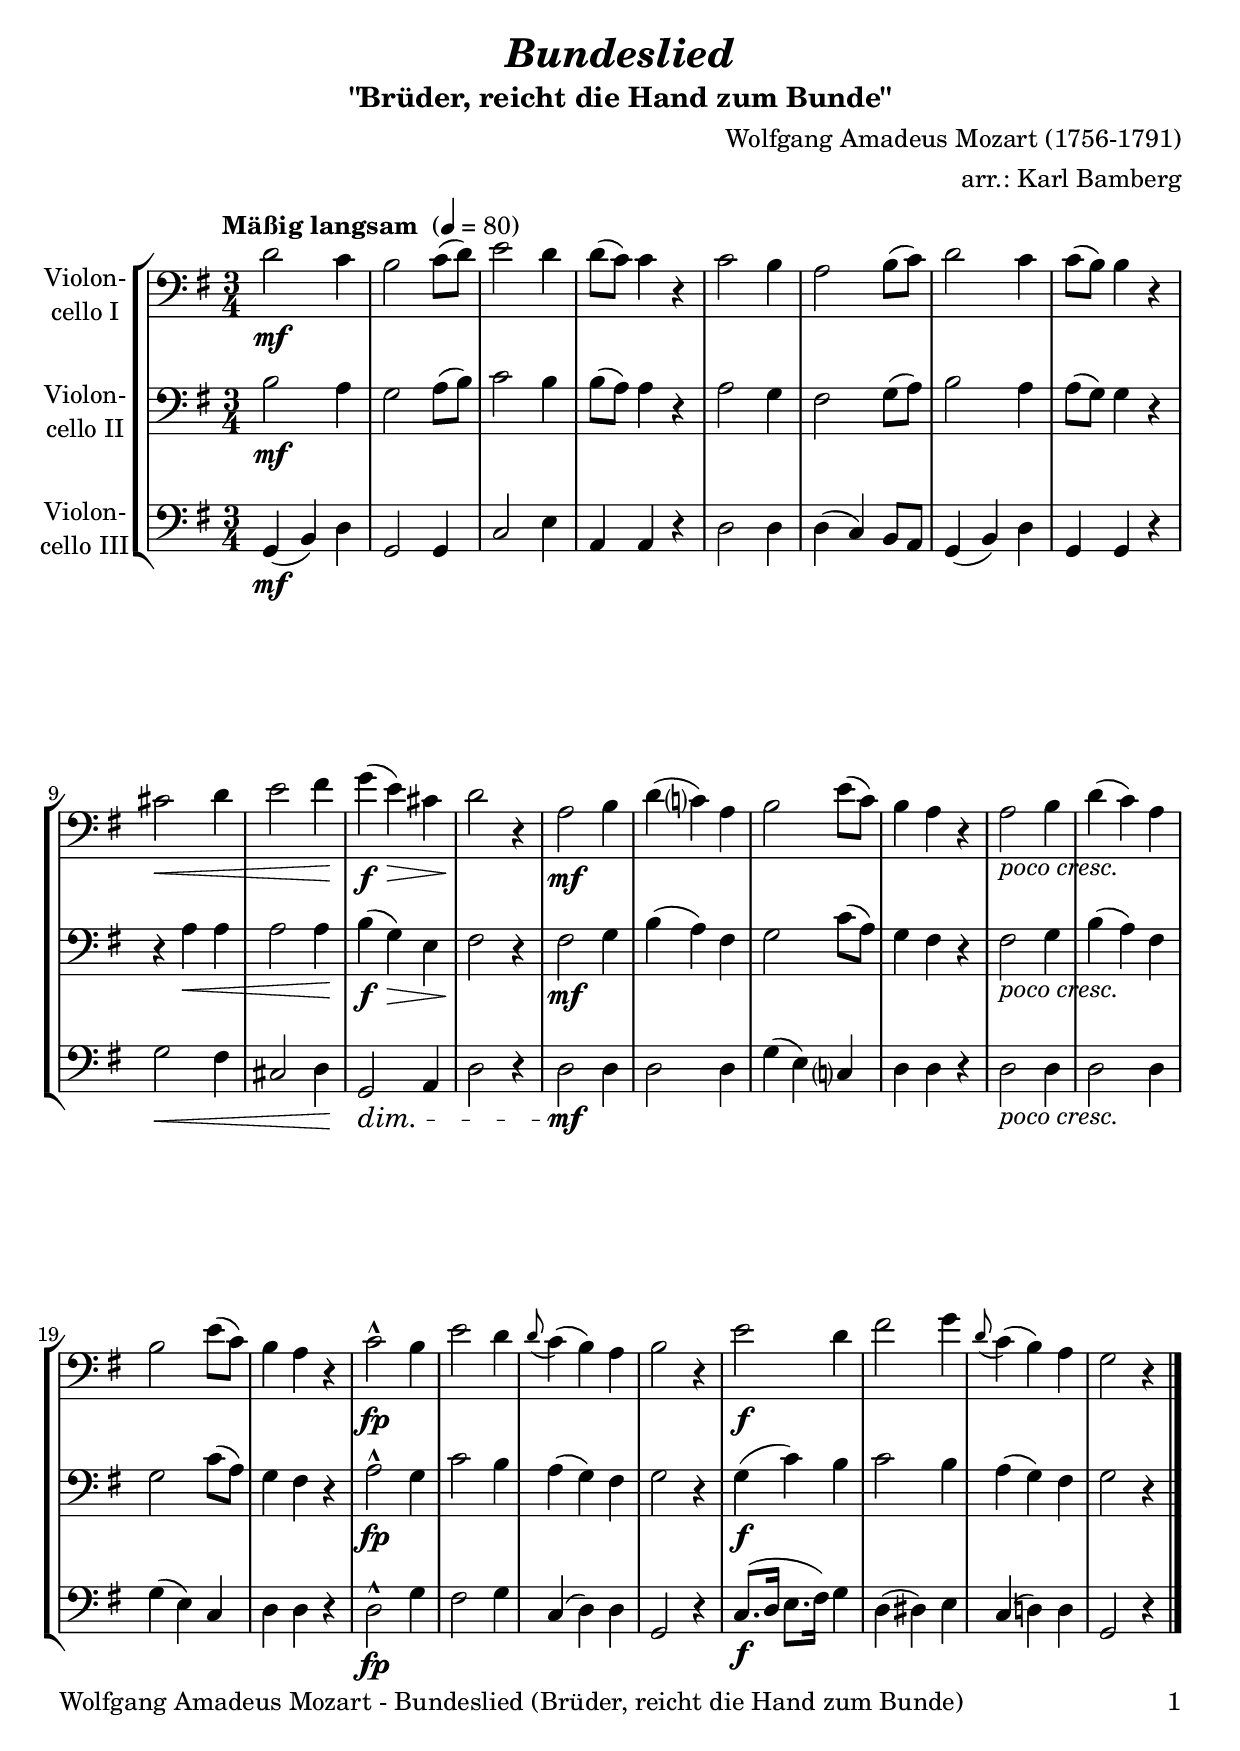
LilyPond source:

\version "2.18.2"
\include "deutsch.ly"
  
#(set-global-staff-size 22)

\header {
  title     = \markup \bold \italic "Bundeslied"
  subtitle  = "\"Brüder, reicht die Hand zum Bunde\""
  composer  = "Wolfgang Amadeus Mozart (1756-1791)"
  arranger  = "arr.: Karl Bamberg"
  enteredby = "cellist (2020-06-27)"
%  piece     = ""
}

voiceconsts = {
  \key g \major
  \time 3/4
  \clef "bass"
%  \numericTimeSignature
  \compressFullBarRests
  % Set default beaming for all staves
%  \set Timing.beamExceptions = #'()
%  \set Timing.baseMoment     = #(ly:make-moment 1 4)
%  \set Timing.beatStructure  = #'(1 1 1)
  \tempo "Mäßig langsam " 4=80
}

micl = "clarinet"
mifl = "flute"
miob = "oboe"
mifh = "french horn"
misx = "tenor sax"
mist = "string ensemble 1"
miba = "cello"

atem = \mark \markup \box \italic "a tempo"
dolc = \markup \italic "dolce"
pocr = \markup \italic "poco cresc."
rit  = \mark \markup \box \italic "rit."
solo = \markup \italic "solo"

va = \relative c' {
  \voiceconsts

  d2\mf c4
  h2 c8( d)
  e2 d4
  d8( c) c4 r
  c2 h4
  a2 h8( c)
  d2 c4

  c8( h) h4 r
  cis2\< d4
  e2 fis4\!
  g(\f e)\> cis
  d2\! r4
  a2\mf h4
  d( c?) a

  h2 e8( c)
  h4 a r
  a2_\pocr h4
  d( c) a
  h2 e8( c)
  h4 a r
  c2-^\fp h4

  e2 d4
  \appoggiatura d8 c4( h) a
  h2 r4
  e2\f d4
  fis2 g4
  \appoggiatura d8 c4( h) a
  g2 r4 \bar "|."
}

vb = \relative c' {
  \voiceconsts

  h2\mf a4
  g2 a8( h)
  c2 h4
  h8( a) a4 r
  a2 g4
  fis2 g8( a)

  h2 a4
  a8( g) g4 r
  r a\< a
  a2 a4\!
  h(\f g)\> e
  fis2\! r4
  fis2\mf g4

  h( a) fis
  g2 c8( a)
  g4 fis r
  fis2_\pocr g4
  h( a) fis
  g2 c8( a)

  g4 fis r
  a2-^\fp g4
  c2 h4
  a( g) fis
  g2 r4
  g4(\f c) h
  c2 h4
  a( g) fis
  g2 r4 \bar "|."
}

vc = \relative c {
  \voiceconsts

  g4(\mf h) d
  g,2 g4
  c2 e4
  a, a r
  d2 d4
  d( c) h8 a

  g4( h) d
  g, g r
  g'2\< fis4
  cis2 d4\!
  g,2\dim a4
  d2 r4
  d2\mf d4
  d2 d4

  g( e) c?
  d d r
  d2_\pocr d4
  d2 d4
  g( e) c
  d d r
  d2-^\fp g4

  fis2 g4
  c,( d) d
  g,2 r4
  c8.(\f d16 e8. fis16) g4
  d( dis) e
  c( d!) d
  g,2 r4 \bar "|."
}


music = \new StaffGroup <<
      \new Staff {
	\set Staff.midiInstrument = \miba
	\set Staff.instrumentName = \markup \center-column { "Violon-" "cello I" }
	\transpose g g { \va }
      }

      \new Staff {
	\set Staff.midiInstrument = \miba
	\set Staff.instrumentName = \markup \center-column { "Violon-" "cello II" }
	\transpose g g { \vb }
      }

      \new Staff {
	\set Staff.midiInstrument = \miba
	\set Staff.instrumentName = \markup \center-column { "Violon-" "cello III" }
	\transpose g g { \vc }
      }
>>

\book {
   \paper {
    print-page-number = ##t
    print-first-page-number = ##t
    ragged-last-bottom = ##f
    oddHeaderMarkup = \markup \null
    evenHeaderMarkup = \markup \null
    oddFooterMarkup = \markup {
      \fill-line {
        \on-the-fly #print-page-number-check-first
        "Wolfgang Amadeus Mozart - Bundeslied (Brüder, reicht die Hand zum Bunde)" \fromproperty #'page:page-number-string
      }
    }
    evenFooterMarkup = \oddFooterMarkup
  } \score {
    \music
    \layout {}
  }

  \score {
    \unfoldRepeats \music

    \midi {
      \context {
        \Score
      }
    }
  }
}